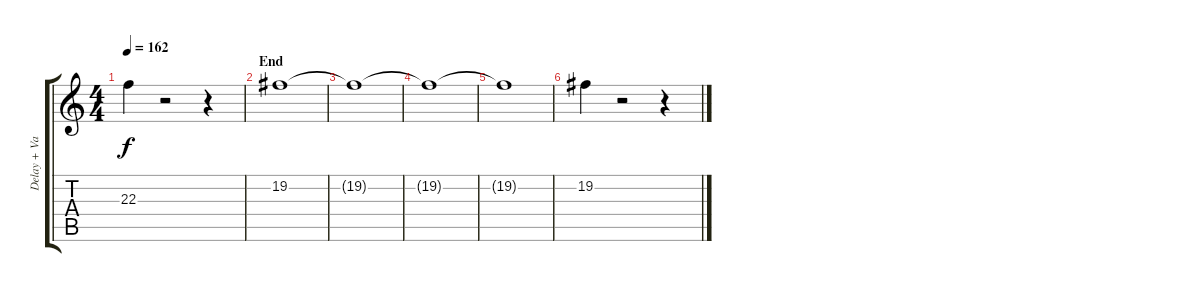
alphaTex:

\track ("Delay + Various" "Delay + Va") {instrument pad8sweep}
\staff {score tabs}
\tuning (E4 B3 G3 D3 A2 E2) {hide}
\ts (4 4)
\tempo 162
\clef g2
\ks c
22.3.4{dy f} r.2 r.4 |
\section ("" "End")
19.2.1 |
19.2{t}.1 |
19.2{t}.1 |
19.2{t}.1 |
19.2.4 r.2 r.4
